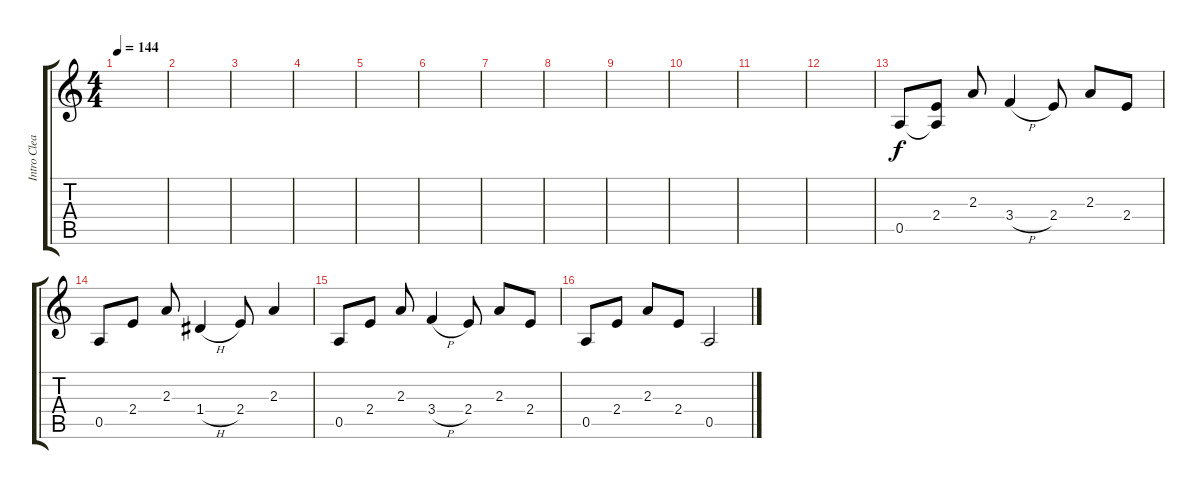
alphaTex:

\track ("Intro Clean Guitar" "Intro Clea") {instrument electricguitarclean}
\staff {score tabs}
\tuning (E4 B3 G3 D3 A2 E2) {hide}
\ts (4 4)
\tempo 144
\clef g2
\ks c
|
|
|
|
|
|
|
|
|
|
|
|
0.5.8 (2.4 0.5{t}).8 2.3.8 3.4{h}.4 2.4.8 2.3.8 2.4.8 |
0.5.8 2.4.8 2.3.8 1.4{h}.4 2.4.8 2.3.4 |
0.5.8 2.4.8 2.3.8 3.4{h}.4 2.4.8 2.3.8 2.4.8 |
0.5.8 2.4.8 2.3.8 2.4.8 0.5.2
